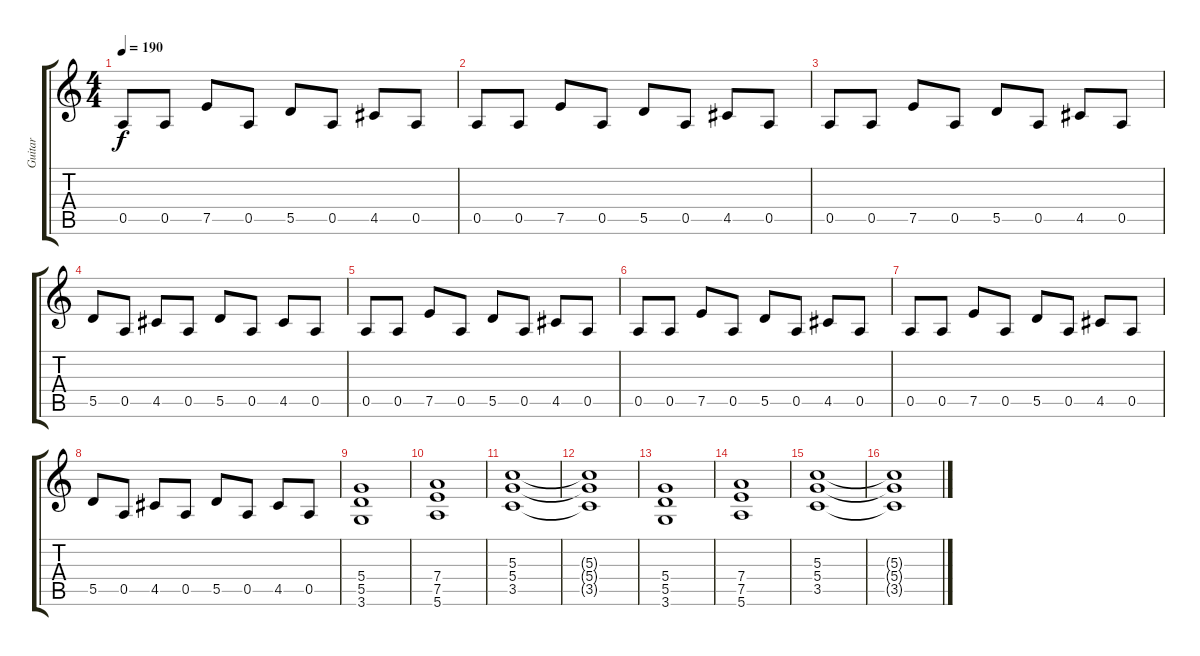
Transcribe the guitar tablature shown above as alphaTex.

\track ("Guitar" "Guitar") {instrument distortionguitar}
\staff {score tabs}
\tuning (E4 B3 G3 D3 A2 E2) {hide}
\ts (4 4)
\tempo 190
\clef g2
\ks c
0.5.8{dy f instrument electricguitarmuted} 0.5.8 7.5.8 0.5.8 5.5.8 0.5.8 4.5.8 0.5.8 |
0.5.8 0.5.8 7.5.8 0.5.8 5.5.8 0.5.8 4.5.8 0.5.8 |
0.5.8 0.5.8 7.5.8 0.5.8 5.5.8 0.5.8 4.5.8 0.5.8 |
5.5.8 0.5.8 4.5.8 0.5.8 5.5.8 0.5.8 4.5.8 0.5.8 |
0.5.8 0.5.8 7.5.8 0.5.8 5.5.8 0.5.8 4.5.8 0.5.8 |
0.5.8 0.5.8 7.5.8 0.5.8 5.5.8 0.5.8 4.5.8 0.5.8 |
0.5.8 0.5.8 7.5.8 0.5.8 5.5.8 0.5.8 4.5.8 0.5.8 |
5.5.8 0.5.8 4.5.8 0.5.8 5.5.8 0.5.8 4.5.8 0.5.8 |
(5.4 5.5 3.6).1{instrument distortionguitar} |
(7.4 7.5 5.6).1 |
(5.3 5.4 3.5).1 |
(5.3{t} 5.4{t} 3.5{t}).1 |
(5.4 5.5 3.6).1 |
(7.4 7.5 5.6).1 |
(5.3 5.4 3.5).1 |
(5.3{t} 5.4{t} 3.5{t}).1
